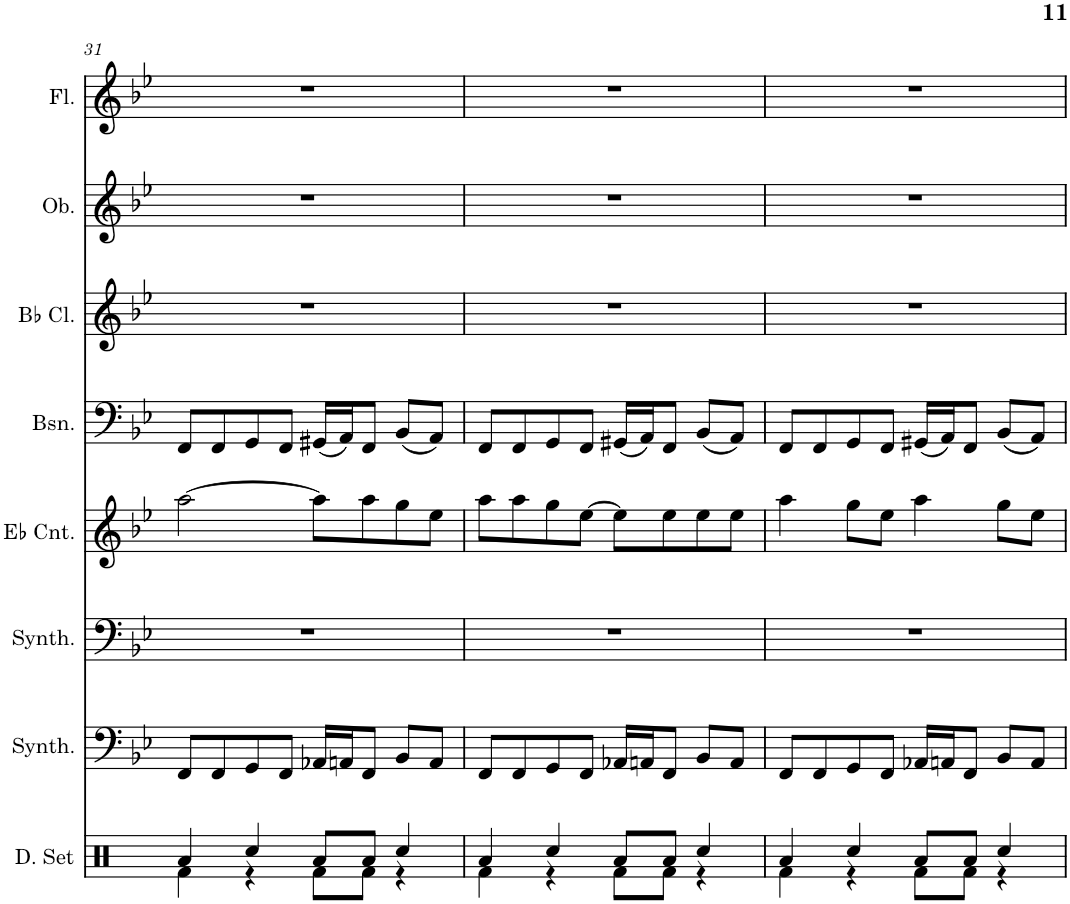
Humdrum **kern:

**kern	**kern	**kern	**kern	**kern	**kern	**kern	**kern
*part8	*part7	*part6	*part5	*part4	*part3	*part2	*part1
*staff8	*staff7	*staff6	*staff5	*staff4	*staff3	*staff2	*staff1
*I"Drumset, Percussion	*I"Bass Synthesizer, Synth Bass	*I"Brass Synthesizer, Brass Accomp.	*I"Eb Cornet, Trumpet	*I"Bassoon	*I"Bb Clarinet	*I"Oboe	*I"Flute
*I'D. Set	*I'Synth.	*I'Synth.	*I'Eb Cnt.	*I'Bsn.	*I'Bb Cl.	*I'Ob.	*I'Fl.
!!LO:PB:g=z
*clefX	*clefF4	*clefF4	*clefG2	*clefF4	*clefG2	*clefG2	*clefG2
*	*	*	*ITrd1c2	*	*ITrd1c2	*	*
*k[]	*k[b-e-]	*k[b-e-]	*k[b-e-]	*k[b-e-]	*k[b-e-]	*k[b-e-]	*k[b-e-]
*M4/4	*M4/4	*M4/4	*M4/4	*M4/4	*M4/4	*M4/4	*M4/4
=31	=31	=31	=31	=31	=31	=31	=31
*^	*	*	*	*	*	*	*
4Ra/	4Rf\	8FF/L	1r	[2aa\	8FF/L	1r	1r	1r
.	.	8FF/	.	.	8FF/	.	.	.
4Rcc/	4r	8GG/	.	.	8GG/	.	.	.
.	.	8FF/J	.	.	8FF/J	.	.	.
8Ra/L	8Rf\L	16AA-X/LL	.	8aa\L]	(16GG#X/LL	.	.	.
.	.	16AAn/J	.	.	16AA/J)	.	.	.
8Ra/J	8Rf\J	8FF/J	.	8aa\	8FF/J	.	.	.
4Rcc/	4r	8BB-/L	.	8gg\	(8BB-/L	.	.	.
.	.	8AA/J	.	8ee-\J	8AA/J)	.	.	.
=32	=32	=32	=32	=32	=32	=32	=32	=32
4Ra/	4Rf\	8FF/L	1r	8aa\L	8FF/L	1r	1r	1r
.	.	8FF/	.	8aa\	8FF/	.	.	.
4Rcc/	4r	8GG/	.	8gg\	8GG/	.	.	.
.	.	8FF/J	.	[8ee-\J	8FF/J	.	.	.
8Ra/L	8Rf\L	16AA-X/LL	.	8ee-\L]	(16GG#X/LL	.	.	.
.	.	16AAn/J	.	.	16AA/J)	.	.	.
8Ra/J	8Rf\J	8FF/J	.	8ee-\	8FF/J	.	.	.
4Rcc/	4r	8BB-/L	.	8ee-\	(8BB-/L	.	.	.
.	.	8AA/J	.	8ee-\J	8AA/J)	.	.	.
=33	=33	=33	=33	=33	=33	=33	=33	=33
4Ra/	4Rf\	8FF/L	1r	4aa\	8FF/L	1r	1r	1r
.	.	8FF/	.	.	8FF/	.	.	.
4Rcc/	4r	8GG/	.	8gg\L	8GG/	.	.	.
.	.	8FF/J	.	8ee-\J	8FF/J	.	.	.
8Ra/L	8Rf\L	16AA-X/LL	.	4aa\	(16GG#X/LL	.	.	.
.	.	16AAn/J	.	.	16AA/J)	.	.	.
8Ra/J	8Rf\J	8FF/J	.	.	8FF/J	.	.	.
4Rcc/	4r	8BB-/L	.	8gg\L	(8BB-/L	.	.	.
.	.	8AA/J	.	8ee-\J	8AA/J)	.	.	.
*v	*v	*	*	*	*	*	*	*
=	=	=	=	=	=	=	=
*-	*-	*-	*-	*-	*-	*-	*-
